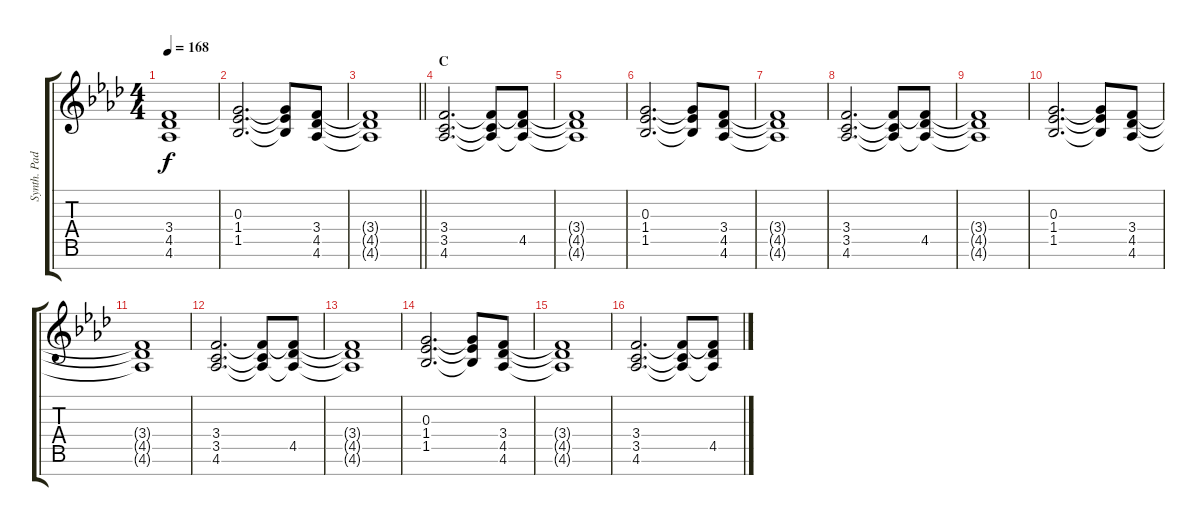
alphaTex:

\track ("Synth. Pad" "Synth. Pad") {instrument pad2warm}
\staff {score tabs}
\tuning (E5 B4 G4 D4 A3 E3 B2) {hide}
\ts (4 4)
\tempo 168
\clef g2
\ks ab
(3.4{t} 4.5{t} 4.6{t}).1{dy f} |
(0.3 1.4 1.5).2{d} (0.3{t} 1.4{t} 1.5{t}).8 (3.4 4.5 4.6).8 |
\barLineRight lightlight
(3.4{t} 4.5{t} 4.6{t}).1 |
\section ("" "C")
(3.4 3.5 4.6).2{d} (3.4{t} 3.5{t} 4.6{t}).8 (3.4{t} 4.5 4.6{t}).8 |
(3.4{t} 4.5{t} 4.6{t}).1 |
(0.3 1.4 1.5).2{d} (0.3{t} 1.4{t} 1.5{t}).8 (3.4 4.5 4.6).8 |
(3.4{t} 4.5{t} 4.6{t}).1 |
(3.4 3.5 4.6).2{d} (3.4{t} 3.5{t} 4.6{t}).8 (3.4{t} 4.5 4.6{t}).8 |
(3.4{t} 4.5{t} 4.6{t}).1 |
(0.3 1.4 1.5).2{d} (0.3{t} 1.4{t} 1.5{t}).8 (3.4 4.5 4.6).8 |
(3.4{t} 4.5{t} 4.6{t}).1 |
(3.4 3.5 4.6).2{d} (3.4{t} 3.5{t} 4.6{t}).8 (3.4{t} 4.5 4.6{t}).8 |
(3.4{t} 4.5{t} 4.6{t}).1 |
(0.3 1.4 1.5).2{d} (0.3{t} 1.4{t} 1.5{t}).8 (3.4 4.5 4.6).8 |
(3.4{t} 4.5{t} 4.6{t}).1 |
(3.4 3.5 4.6).2{d} (3.4{t} 3.5{t} 4.6{t}).8 (3.4{t} 4.5 4.6{t}).8
